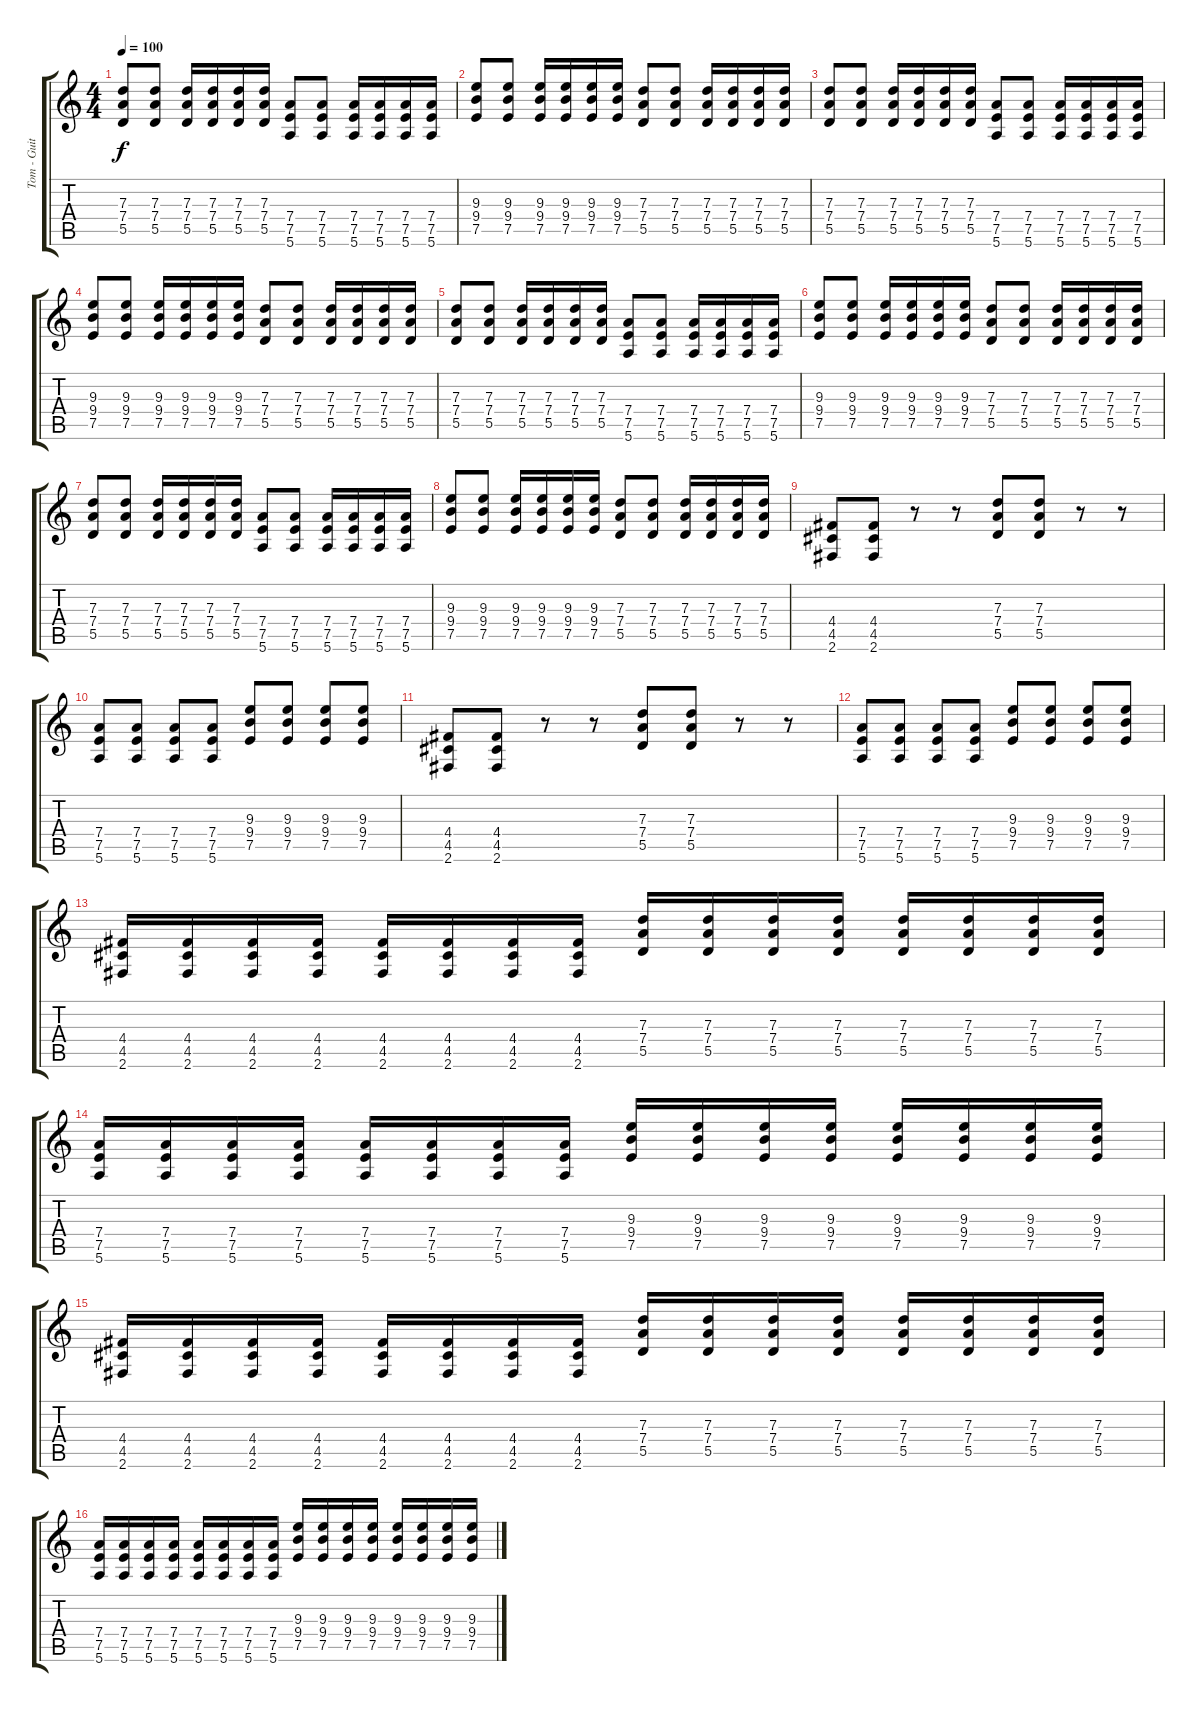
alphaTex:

\track ("Tom - Guitar {Tabbed by Peter B.}" "Tom - Guit") {instrument distortionguitar}
\staff {score tabs}
\tuning (E4 B3 G3 D3 A2 E2) {hide}
\ts (4 4)
\tempo 100
\clef g2
\ks c
(7.3 7.4 5.5).8{dy f} (7.3 7.4 5.5).8 (7.3 7.4 5.5).16 (7.3 7.4 5.5).16 (7.3 7.4 5.5).16 (7.3 7.4 5.5).16 (7.4 7.5 5.6).8 (7.4 7.5 5.6).8 (7.4 7.5 5.6).16 (7.4 7.5 5.6).16 (7.4 7.5 5.6).16 (7.4 7.5 5.6).16 |
(9.3 9.4 7.5).8 (9.3 9.4 7.5).8 (9.3 9.4 7.5).16 (9.3 9.4 7.5).16 (9.3 9.4 7.5).16 (9.3 9.4 7.5).16 (7.3 7.4 5.5).8 (7.3 7.4 5.5).8 (7.3 7.4 5.5).16 (7.3 7.4 5.5).16 (7.3 7.4 5.5).16 (7.3 7.4 5.5).16 |
(7.3 7.4 5.5).8 (7.3 7.4 5.5).8 (7.3 7.4 5.5).16 (7.3 7.4 5.5).16 (7.3 7.4 5.5).16 (7.3 7.4 5.5).16 (7.4 7.5 5.6).8 (7.4 7.5 5.6).8 (7.4 7.5 5.6).16 (7.4 7.5 5.6).16 (7.4 7.5 5.6).16 (7.4 7.5 5.6).16 |
(9.3 9.4 7.5).8 (9.3 9.4 7.5).8 (9.3 9.4 7.5).16 (9.3 9.4 7.5).16 (9.3 9.4 7.5).16 (9.3 9.4 7.5).16 (7.3 7.4 5.5).8 (7.3 7.4 5.5).8 (7.3 7.4 5.5).16 (7.3 7.4 5.5).16 (7.3 7.4 5.5).16 (7.3 7.4 5.5).16 |
(7.3 7.4 5.5).8 (7.3 7.4 5.5).8 (7.3 7.4 5.5).16 (7.3 7.4 5.5).16 (7.3 7.4 5.5).16 (7.3 7.4 5.5).16 (7.4 7.5 5.6).8 (7.4 7.5 5.6).8 (7.4 7.5 5.6).16 (7.4 7.5 5.6).16 (7.4 7.5 5.6).16 (7.4 7.5 5.6).16 |
(9.3 9.4 7.5).8 (9.3 9.4 7.5).8 (9.3 9.4 7.5).16 (9.3 9.4 7.5).16 (9.3 9.4 7.5).16 (9.3 9.4 7.5).16 (7.3 7.4 5.5).8 (7.3 7.4 5.5).8 (7.3 7.4 5.5).16 (7.3 7.4 5.5).16 (7.3 7.4 5.5).16 (7.3 7.4 5.5).16 |
(7.3 7.4 5.5).8 (7.3 7.4 5.5).8 (7.3 7.4 5.5).16 (7.3 7.4 5.5).16 (7.3 7.4 5.5).16 (7.3 7.4 5.5).16 (7.4 7.5 5.6).8 (7.4 7.5 5.6).8 (7.4 7.5 5.6).16 (7.4 7.5 5.6).16 (7.4 7.5 5.6).16 (7.4 7.5 5.6).16 |
(9.3 9.4 7.5).8 (9.3 9.4 7.5).8 (9.3 9.4 7.5).16 (9.3 9.4 7.5).16 (9.3 9.4 7.5).16 (9.3 9.4 7.5).16 (7.3 7.4 5.5).8 (7.3 7.4 5.5).8 (7.3 7.4 5.5).16 (7.3 7.4 5.5).16 (7.3 7.4 5.5).16 (7.3 7.4 5.5).16 |
(4.4 4.5 2.6).8 (4.4 4.5 2.6).8 r.8 r.8 (7.3 7.4 5.5).8 (7.3 7.4 5.5).8 r.8 r.8 |
(7.4 7.5 5.6).8 (7.4 7.5 5.6).8 (7.4 7.5 5.6).8 (7.4 7.5 5.6).8 (9.3 9.4 7.5).8 (9.3 9.4 7.5).8 (9.3 9.4 7.5).8 (9.3 9.4 7.5).8 |
(4.4 4.5 2.6).8 (4.4 4.5 2.6).8 r.8 r.8 (7.3 7.4 5.5).8 (7.3 7.4 5.5).8 r.8 r.8 |
(7.4 7.5 5.6).8 (7.4 7.5 5.6).8 (7.4 7.5 5.6).8 (7.4 7.5 5.6).8 (9.3 9.4 7.5).8 (9.3 9.4 7.5).8 (9.3 9.4 7.5).8 (9.3 9.4 7.5).8 |
(4.4 4.5 2.6).16 (4.4 4.5 2.6).16 (4.4 4.5 2.6).16 (4.4 4.5 2.6).16 (4.4 4.5 2.6).16 (4.4 4.5 2.6).16 (4.4 4.5 2.6).16 (4.4 4.5 2.6).16 (7.3 7.4 5.5).16 (7.3 7.4 5.5).16 (7.3 7.4 5.5).16 (7.3 7.4 5.5).16 (7.3 7.4 5.5).16 (7.3 7.4 5.5).16 (7.3 7.4 5.5).16 (7.3 7.4 5.5).16 |
(7.4 7.5 5.6).16 (7.4 7.5 5.6).16 (7.4 7.5 5.6).16 (7.4 7.5 5.6).16 (7.4 7.5 5.6).16 (7.4 7.5 5.6).16 (7.4 7.5 5.6).16 (7.4 7.5 5.6).16 (9.3 9.4 7.5).16 (9.3 9.4 7.5).16 (9.3 9.4 7.5).16 (9.3 9.4 7.5).16 (9.3 9.4 7.5).16 (9.3 9.4 7.5).16 (9.3 9.4 7.5).16 (9.3 9.4 7.5).16 |
(4.4 4.5 2.6).16 (4.4 4.5 2.6).16 (4.4 4.5 2.6).16 (4.4 4.5 2.6).16 (4.4 4.5 2.6).16 (4.4 4.5 2.6).16 (4.4 4.5 2.6).16 (4.4 4.5 2.6).16 (7.3 7.4 5.5).16 (7.3 7.4 5.5).16 (7.3 7.4 5.5).16 (7.3 7.4 5.5).16 (7.3 7.4 5.5).16 (7.3 7.4 5.5).16 (7.3 7.4 5.5).16 (7.3 7.4 5.5).16 |
(7.4 7.5 5.6).16 (7.4 7.5 5.6).16 (7.4 7.5 5.6).16 (7.4 7.5 5.6).16 (7.4 7.5 5.6).16 (7.4 7.5 5.6).16 (7.4 7.5 5.6).16 (7.4 7.5 5.6).16 (9.3 9.4 7.5).16 (9.3 9.4 7.5).16 (9.3 9.4 7.5).16 (9.3 9.4 7.5).16 (9.3 9.4 7.5).16 (9.3 9.4 7.5).16 (9.3 9.4 7.5).16 (9.3 9.4 7.5).16
